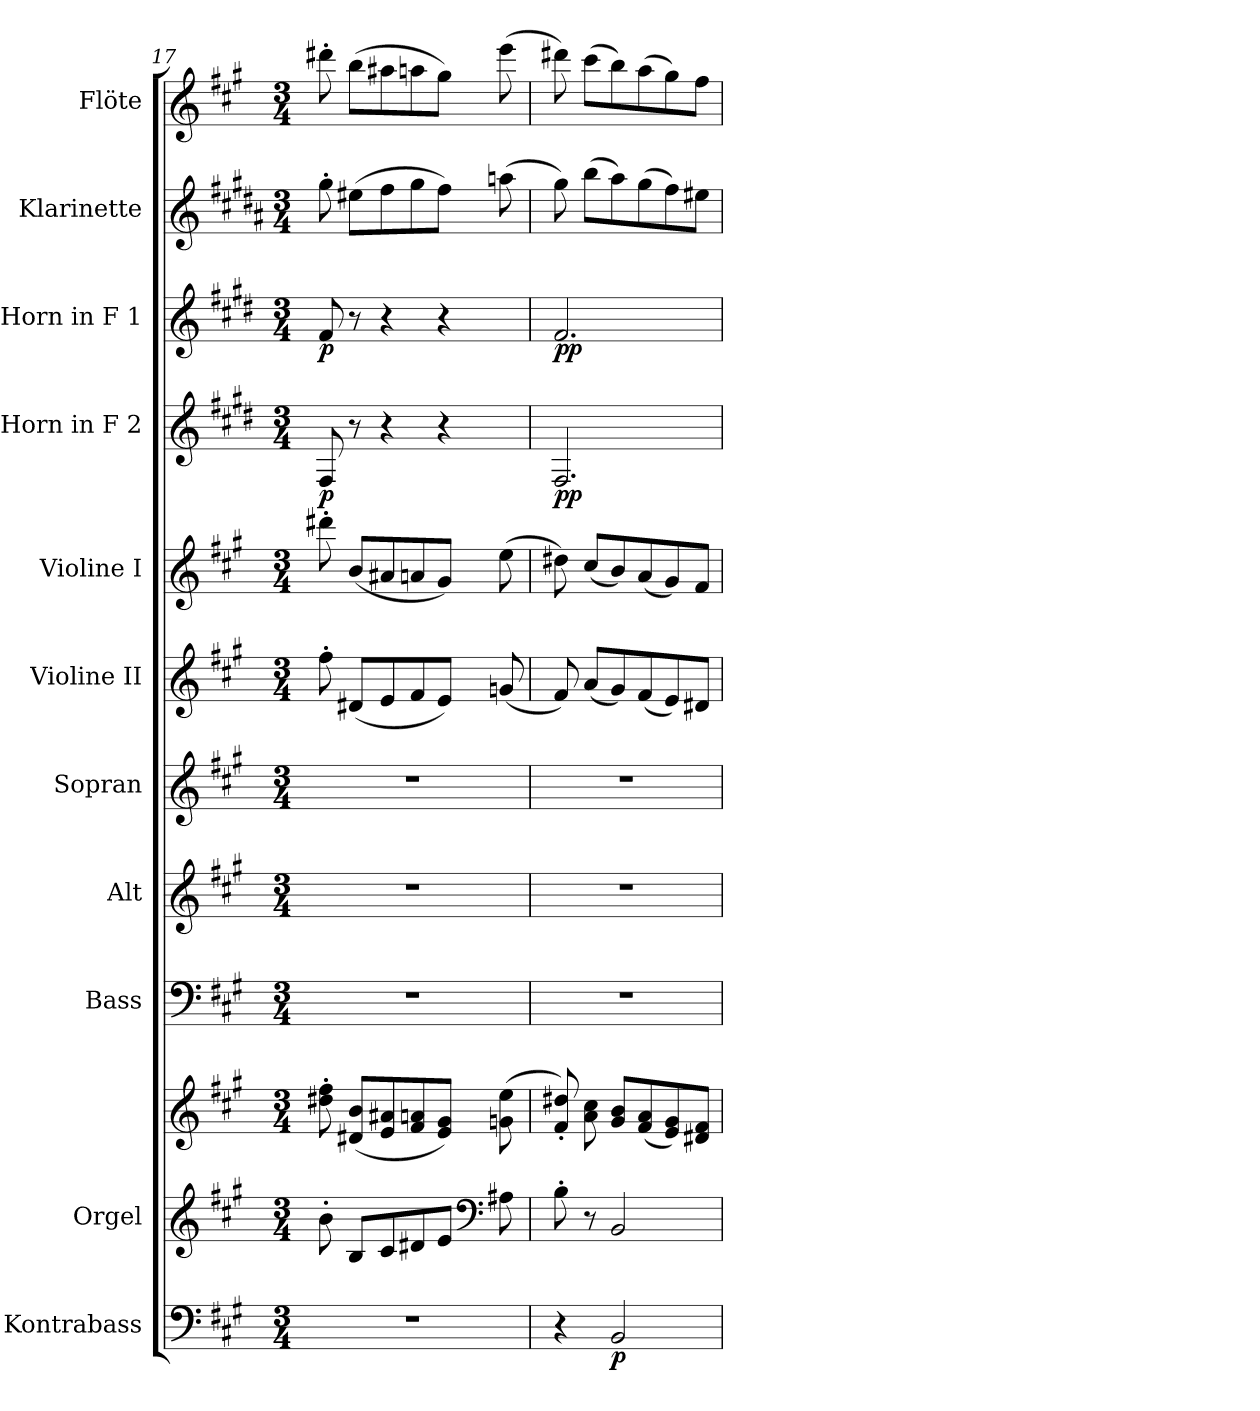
**kern	**dynam	**kern	**kern	**kern	**kern	**kern	**kern	**kern	**kern	**dynam	**kern	**dynam	**kern	**kern
*part11	*part11	*part10	*part10	*part9	*part8	*part7	*part6	*part5	*part4	*part4	*part3	*part3	*part2	*part1
*staff12	*staff12	*staff11	*staff10	*staff9	*staff8	*staff7	*staff6	*staff5	*staff4	*staff4	*staff3	*staff3	*staff2	*staff1
*I"Kontrabass	*	*I"Orgel	*	*I"Bass	*I"Alt	*I"Sopran	*I"Violine II	*I"Violine I	*I"Horn in F 2	*	*I"Horn in F 1	*	*I"Klarinette	*I"Flöte
*I'Kb.	*	*I'Org.	*	*I'B.	*I'A.	*I'S.	*I'Vl. II	*I'Vl. I	*	*	*	*	*I'Kl.	*I'Fl.
*clefF4	*	*clefG2	*clefG2	*clefF4	*clefG2	*clefG2	*clefG2	*clefG2	*clefG2	*	*clefG2	*	*clefG2	*clefG2
*ITrd7c12	*	*	*	*	*	*	*	*	*ITrd4c7	*	*ITrd4c7	*	*ITrd1c2	*
*k[f#c#g#]	*	*k[f#c#g#]	*k[f#c#g#]	*k[f#c#g#]	*k[f#c#g#]	*k[f#c#g#]	*k[f#c#g#]	*k[f#c#g#]	*k[f#c#g#]	*	*k[f#c#g#]	*	*k[f#c#g#]	*k[f#c#g#]
*A:	*	*A:	*A:	*A:	*A:	*A:	*A:	*A:	*A:	*	*A:	*	*A:	*A:
*M3/4	*	*M3/4	*M3/4	*M3/4	*M3/4	*M3/4	*M3/4	*M3/4	*M3/4	*	*M3/4	*	*M3/4	*M3/4
=17	=17	=17	=17	=17	=17	=17	=17	=17	=17	=17	=17	=17	=17	=17
!	!	!	!	!	!	!	!	!	!	!LO:DY:b	!	!LO:DY:b	!	!
2.r	.	8b'>\	8dd#X\'> 8ff#\'>	2.r	2.r	2.r	8ff#'>\	8ddd#X'>\	8BB/	p	8B/	p	8ff#'>\	8ddd#X'>\
.	.	8B/L	(<8d#X/ 8b/L	.	.	.	(<8d#X/L	(<8b/L	8r	.	8r	.	(>8dd#X\L	(>8bb\L
.	.	8c#/	8e/ 8a#X/	.	.	.	8e/	8a#X/	4r	.	4r	.	8ee\	8aa#X\
.	.	8d#X/	8f#/ 8an/	.	.	.	8f#/	8an/	.	.	.	.	8ff#\	8aan\
.	.	8e/J	8e/ 8g#/J)	.	.	.	8e/J)	8g#/J)	4r	.	4r	.	8ee\J)	8gg#\J)
*	*	*clefF4	*	*	*	*	*	*	*	*	*	*	*	*
.	.	8A#X\	(>8gn\ 8ee\	.	.	.	(<8gn/	(>8ee\	.	.	.	.	(>8ggn\	(>8eee\
=18	=18	=18	=18	=18	=18	=18	=18	=18	=18	=18	=18	=18	=18	=18
!	!	!	!	!	!	!	!	!	!	!LO:DY:b	!	!LO:DY:b	!	!
4r	.	8B'>\	8f#/'< 8dd#X/'<)	2.r	2.r	2.r	8f#/)	8dd#X\)	2.BB/	pp	2.B/	pp	8ff#\)	8ddd#X\)
.	.	8r	8a\ 8cc#\	.	.	.	(<8a/L	(<8cc#/L	.	.	.	.	(>8aa\L	(>8ccc#\L
!	!LO:DY:b	!	!	!	!	!	!	!	!	!	!	!	!	!
2BBB/	p	2BB/	8g#/ 8b/L	.	.	.	8g#/)	8b/)	.	.	.	.	8gg#\)	8bb\)
.	.	.	(<8f#/ 8a/	.	.	.	(<8f#/	(<8a/	.	.	.	.	(>8ff#\	(>8aa\
.	.	.	8e/ 8g#/)	.	.	.	8e/)	8g#/)	.	.	.	.	8ee\)	8gg#\)
.	.	.	8d#X/ 8f#/J	.	.	.	8d#X/J	8f#/J	.	.	.	.	8dd#X\J	8ff#\J
=	=	=	=	=	=	=	=	=	=	=	=	=	=	=
*-	*-	*-	*-	*-	*-	*-	*-	*-	*-	*-	*-	*-	*-	*-
